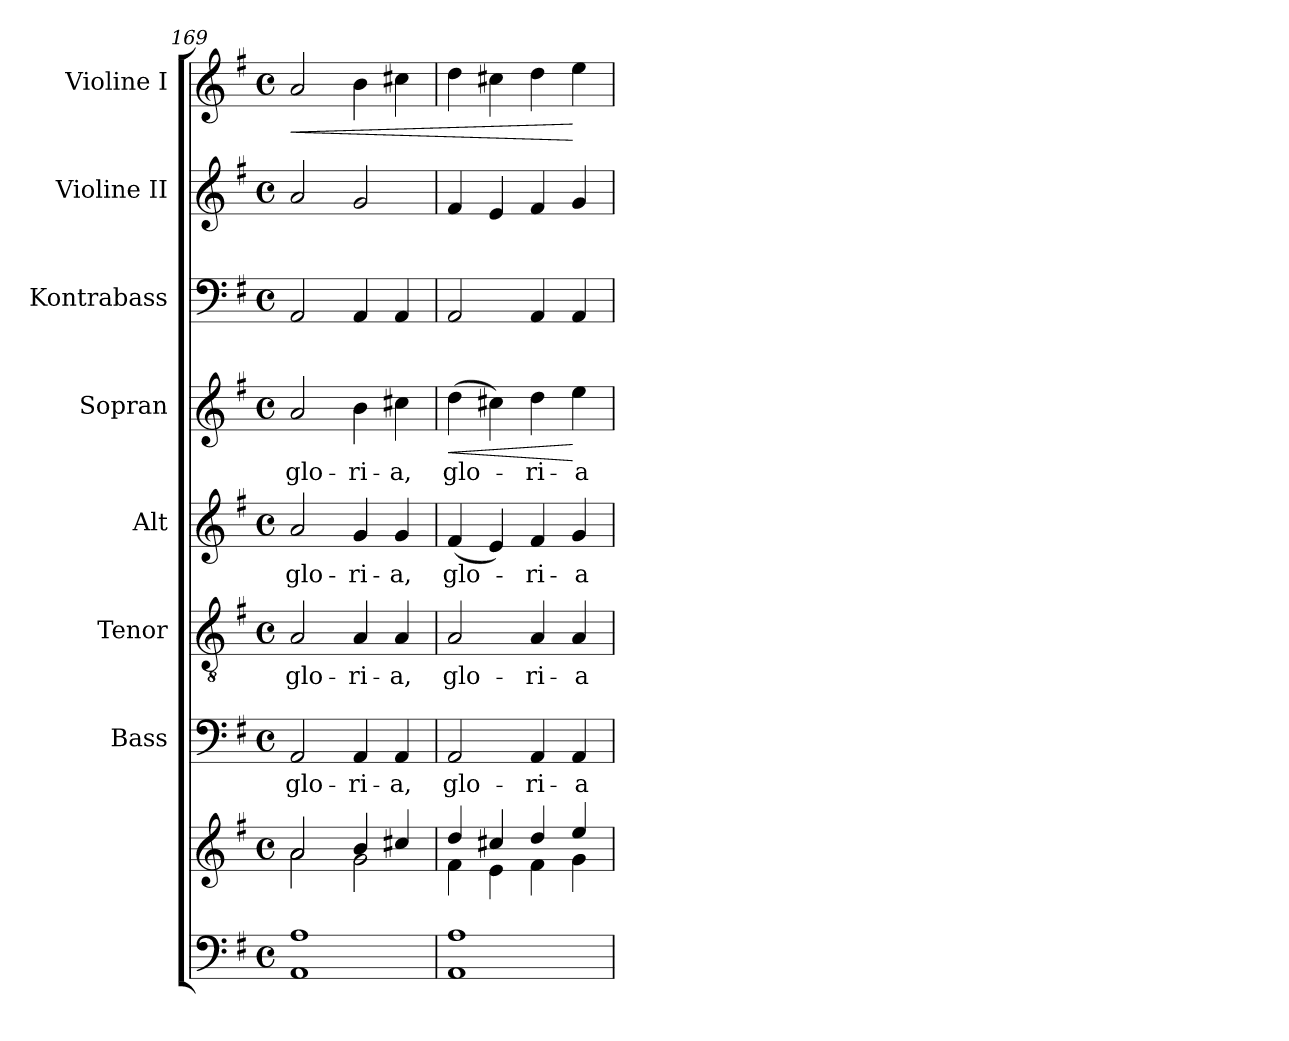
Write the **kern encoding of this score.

**kern	**kern	**kern	**text	**kern	**text	**kern	**text	**kern	**text	**dynam	**kern	**kern	**kern	**dynam
*part8	*part8	*part7	*part7	*part6	*part6	*part5	*part5	*part4	*part4	*part4	*part3	*part2	*part1	*part1
*staff9	*staff8	*staff7	*staff7	*staff6	*staff6	*staff5	*staff5	*staff4	*staff4	*staff4	*staff3	*staff2	*staff1	*staff1
*	*	*I"Bass	*	*I"Tenor	*	*I"Alt	*	*I"Sopran	*	*	*I"Kontrabass	*I"Violine II	*I"Violine I	*
*	*	*I'B.	*	*I'T.	*	*I'A.	*	*I'S.	*	*	*I'Kb.	*I'Vl. II	*I'Vl. I	*
*clefF4	*clefG2	*clefF4	*	*clefGv2	*	*clefG2	*	*clefG2	*	*	*clefF4	*clefG2	*clefG2	*
*	*	*	*	*	*	*	*	*	*	*	*ITrd7c12	*	*	*
*k[f#]	*k[f#]	*k[f#]	*	*k[f#]	*	*k[f#]	*	*k[f#]	*	*	*k[f#]	*k[f#]	*k[f#]	*
*G:	*G:	*G:	*	*G:	*	*G:	*	*G:	*	*	*G:	*G:	*G:	*
*M4/4	*M4/4	*M4/4	*	*M4/4	*	*M4/4	*	*M4/4	*	*	*M4/4	*M4/4	*M4/4	*
*met(c)	*met(c)	*met(c)	*	*met(c)	*	*met(c)	*	*met(c)	*	*	*met(c)	*met(c)	*met(c)	*
=169	=169	=169	=169	=169	=169	=169	=169	=169	=169	=169	=169	=169	=169	=169
*^	*^	*	*	*	*	*	*	*	*	*	*	*	*	*
!	!	!	!	!	!LO:LY:b	!	!LO:LY:b	!	!LO:LY:b	!	!LO:LY:b	!	!	!	!	!LO:HP:b
1A	1AA	2a/	2a\	2AA/	glo-	2A/	glo-	2a/	glo-	2a/	glo-	.	2AAA/	2a/	2a/	<
!	!	!	!	!	!LO:LY:b	!	!LO:LY:b	!	!LO:LY:b	!	!LO:LY:b	!	!	!	!	!
.	.	4b/	2g\	4AA/	-ri-	4A/	-ri-	4g/	-ri-	4b\	-ri-	.	4AAA/	2g/	4b\	.
!	!	!	!	!	!LO:LY:b	!	!LO:LY:b	!	!LO:LY:b	!	!LO:LY:b	!	!	!	!	!
.	.	4cc#X/	.	4AA/	-a,	4A/	-a,	4g/	-a,	4cc#X\	-a,	.	4AAA/	.	4cc#X\	.
=170	=170	=170	=170	=170	=170	=170	=170	=170	=170	=170	=170	=170	=170	=170	=170	=170
!	!	!	!	!	!LO:LY:b	!	!LO:LY:b	!	!LO:LY:b	!	!LO:LY:b	!LO:HP:b	!	!	!	!
1A	1AA	4dd/	4f#\	2AA/	glo-	2A/	glo-	(<4f#/	glo-	(>4dd\	glo-	<	2AAA/	4f#/	4dd\	.
.	.	4cc#X/	4e\	.	.	.	.	4e/)	.	4cc#X\)	.	.	.	4e/	4cc#X\	.
!	!	!	!	!	!LO:LY:b	!	!LO:LY:b	!	!LO:LY:b	!	!LO:LY:b	!	!	!	!	!
.	.	4dd/	4f#\	4AA/	-ri-	4A/	-ri-	4f#/	-ri-	4dd\	-ri-	.	4AAA/	4f#/	4dd\	.
!	!	!	!	!	!LO:LY:b	!	!LO:LY:b	!	!LO:LY:b	!	!LO:LY:b	!	!	!	!	!
.	.	4ee/	4g\	4AA/	-a	4A/	-a	4g/	-a	4ee\	-a	[	4AAA/	4g/	4ee\	[
*v	*v	*	*	*	*	*	*	*	*	*	*	*	*	*	*	*
*	*v	*v	*	*	*	*	*	*	*	*	*	*	*	*	*
=	=	=	=	=	=	=	=	=	=	=	=	=	=	=
*-	*-	*-	*-	*-	*-	*-	*-	*-	*-	*-	*-	*-	*-	*-
